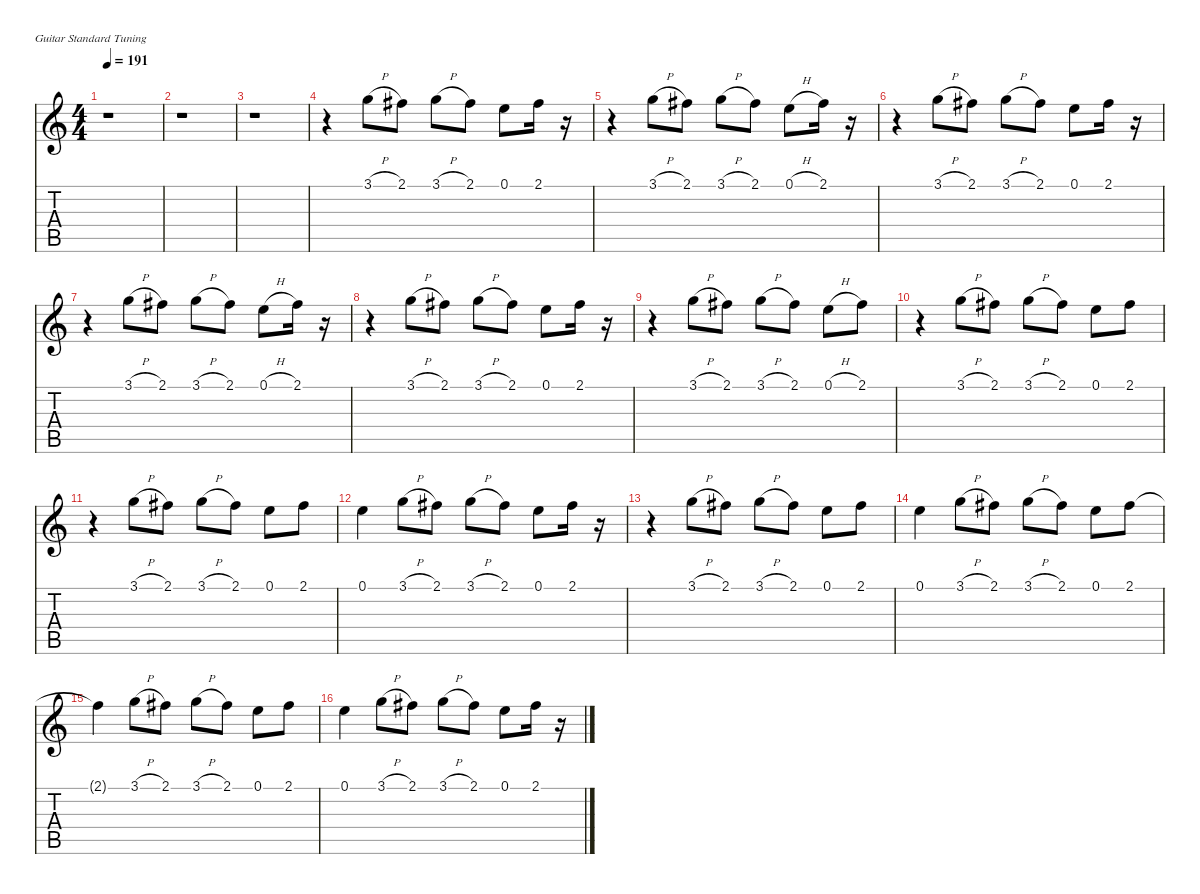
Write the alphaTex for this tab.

\defaultSystemsLayout 4
\hideDynamics
\bracketExtendMode nobrackets
\singleTrackTrackNamePolicy hidden
\multiTrackTrackNamePolicy hidden
\firstSystemTrackNameMode fullname
\firstSystemTrackNameOrientation horizontal
\otherSystemsTrackNameOrientation horizontal
\track ("Guitar 1" "dist.guit.") {mute instrument distortionguitar}
\staff {score tabs}
\tuning (E4 B3 G3 D3 A2 E2)
\ts (4 4)
\tempo 191
\clef g2
\ks c
r.1{dy f beam Down} |
r.1{beam Down} |
r.1{beam Down} |
r.4{instrument electricguitarjazz beam Down} 3.1{h}.8{dy mf beam Down} 2.1{acc #}.8{beam Down} 3.1{h}.8{beam Down} 2.1{acc #}.8{beam Down} 0.1.8{beam Down} 2.1{acc #}.16{beam Down} r.16{beam Down} |
r.4{beam Down} 3.1{h}.8{beam Down} 2.1{acc #}.8{beam Down} 3.1{h}.8{beam Down} 2.1{acc #}.8{beam Down} 0.1{h}.8{beam Down} 2.1{acc #}.16{beam Down} r.16{beam Down} |
r.4{beam Down} 3.1{h}.8{beam Down} 2.1{acc #}.8{beam Down} 3.1{h}.8{beam Down} 2.1{acc #}.8{beam Down} 0.1.8{beam Down} 2.1{acc #}.16{beam Down} r.16{beam Down} |
r.4{beam Down} 3.1{h}.8{beam Down} 2.1{acc #}.8{beam Down} 3.1{h}.8{beam Down} 2.1{acc #}.8{beam Down} 0.1{h}.8{beam Down} 2.1{acc #}.16{beam Down} r.16{beam Down} |
r.4{beam Down} 3.1{h}.8{beam Down} 2.1{acc #}.8{beam Down} 3.1{h}.8{beam Down} 2.1{acc #}.8{beam Down} 0.1.8{beam Down} 2.1{acc #}.16{beam Down} r.16{beam Down} |
r.4{beam Down} 3.1{h}.8{beam Down} 2.1{acc #}.8{beam Down} 3.1{h}.8{beam Down} 2.1{acc #}.8{beam Down} 0.1{h}.8{beam Down} 2.1{acc #}.8{beam Down} |
r.4{beam Down} 3.1{h}.8{beam Down} 2.1{acc #}.8{beam Down} 3.1{h}.8{beam Down} 2.1{acc #}.8{beam Down} 0.1.8{beam Down} 2.1{acc #}.8{beam Down} |
r.4{beam Down} 3.1{h}.8{beam Down} 2.1{acc #}.8{beam Down} 3.1{h}.8{beam Down} 2.1{acc #}.8{beam Down} 0.1.8{beam Down} 2.1{acc #}.8{beam Down} |
0.1.4{beam Down} 3.1{h}.8{beam Down} 2.1{acc #}.8{beam Down} 3.1{h}.8{beam Down} 2.1{acc #}.8{beam Down} 0.1.8{beam Down} 2.1{acc #}.16{beam Down} r.16{beam Down} |
r.4{beam Down} 3.1{h}.8{beam Down} 2.1{acc #}.8{beam Down} 3.1{h}.8{beam Down} 2.1{acc #}.8{beam Down} 0.1.8{beam Down} 2.1{acc #}.8{beam Down} |
0.1.4{beam Down} 3.1{h}.8{beam Down} 2.1{acc #}.8{beam Down} 3.1{h}.8{beam Down} 2.1{acc #}.8{beam Down} 0.1.8{beam Down} 2.1{acc #}.8{beam Down} |
2.1{t acc #}.4{beam Down} 3.1{h}.8{beam Down} 2.1{acc #}.8{beam Down} 3.1{h}.8{beam Down} 2.1{acc #}.8{beam Down} 0.1.8{beam Down} 2.1{acc #}.8{beam Down} |
0.1.4{beam Down} 3.1{h}.8{beam Down} 2.1{acc #}.8{beam Down} 3.1{h}.8{beam Down} 2.1{acc #}.8{beam Down} 0.1.8{beam Down} 2.1{acc #}.16{beam Down} r.16{beam Down}
